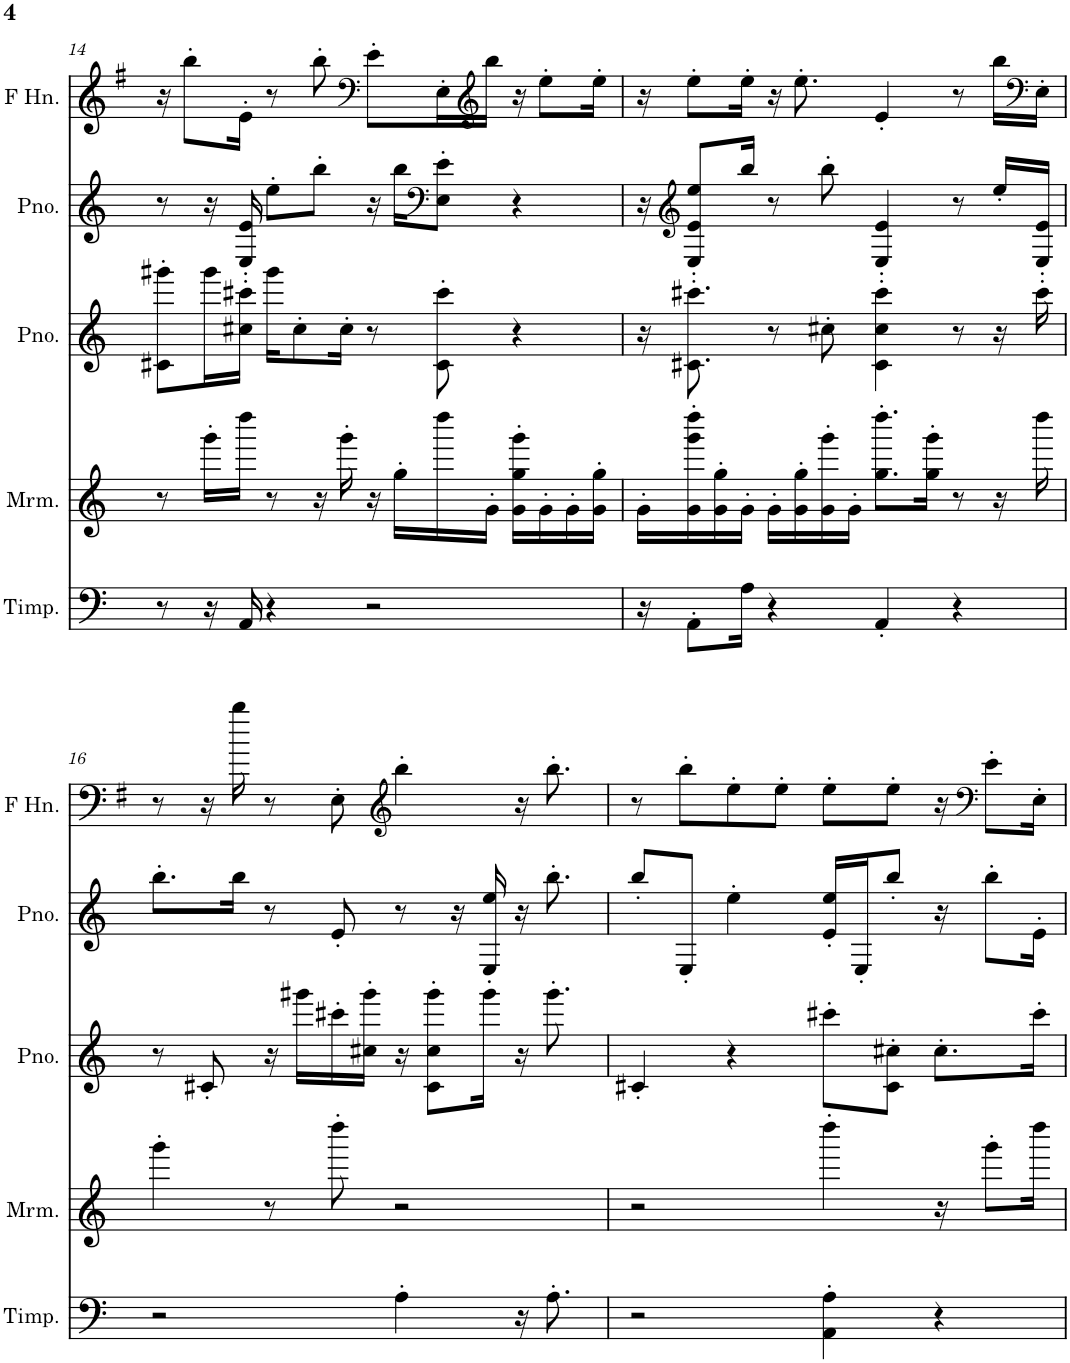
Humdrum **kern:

**kern	**kern	**kern	**kern	**kern
*part5	*part4	*part3	*part2	*part1
*staff5	*staff4	*staff3	*staff2	*staff1
*I"Timpani	*I"Marimba	*I"Piano	*I"Piano	*I"Horn in F
*I'Timp.	*I'Mrm.	*I'Pno.	*I'Pno.	*
!!LO:PB:g=z
*clefF4	*clefG2	*clefG2	*clefG2	*clefG2
*	*	*	*	*Trd4c7
*k[]	*k[]	*k[]	*k[]	*k[f#]
*M4/4	*M4/4	*M4/4	*M4/4	*M4/4
=14	=14	=14	=14	=14
8r	8r	8c#X\' 8ggg#X\'L	8r	16r
.	.	.	.	8bb'\L
16r	16ggg'\LL	16ggg#\L	16r	.
16AA/	16dddd\JJ	16cc#X\' 16ccc#X\'JJ	16E/' 16e/'	16e'\Jk
4r	8r	16ggg#\KL	8ee'\L	8r
.	.	8cc#'\	.	.
.	16r	.	8bb'\J	8bb'\
.	16ggg'\	16cc#'\Jk	.	.
*	*	*	*	*clefF4
2r	16r	8r	16r	8e'\L
.	16gg'\LL	.	16bb\KL	.
*	*	*	*clefF4	*
.	16dddd\	8c#\' 8ccc#\'	8E\' 8e\'J	16E'\L
*	*	*	*	*clefG2
.	16g'\JJ	.	.	16bb\JJ
.	16g\' 16gg\' 16ggg\'LL	4r	4r	16r
.	16g'\	.	.	8ee'\L
.	16g'\	.	.	.
.	16g\' 16gg\'JJ	.	.	16ee'\Jk
=15	=15	=15	=15	=15
16r	16g'\LL	16r	16r	16r
*	*	*	*clefG2	*
8AA'\L	16g\' 16ggg\' 16dddd\'	8.c#X\' 8.ccc#X\'	8E/' 8e/' 8ee/'L	8ee'\L
.	16g\' 16gg\'	.	.	.
16A\Jk	16g'\JJ	.	16bb/Jk	16ee'\Jk
4r	16g'\LL	8r	8r	16r
.	16g\' 16gg\'	.	.	8.ee'\
.	16g\' 16ggg\'	8cc#X'\	8bb'\	.
.	16g'\JJ	.	.	.
4AA'/	8.gg\' 8.dddd\'L	4c#\' 4cc#\' 4ccc#\'	4E/' 4e/'	4e'/
.	16gg\' 16ggg\'Jk	.	.	.
4r	8r	8r	8r	8r
.	16r	16r	16ee'/LL	16bb\LL
*	*	*	*	*clefF4
.	16dddd\	16ccc#'\	16E/' 16e/'JJ	16E'\JJ
!!LO:LB:g=z
=16	=16	=16	=16	=16
2r	4ggg'\	8r	8.bb'\L	8r
.	.	8c#X'/	.	16r
.	.	.	16bb\Jk	16bb\
.	8r	16r	8r	8r
.	.	16ggg#X\LL	.	.
.	8dddd'\	16ccc#X'\	8e'/	8E'\
.	.	16cc#X\' 16ggg#\'JJ	.	.
*	*	*	*	*clefG2
4A'\	2r	16r	8r	4bb'\
.	.	8c#\' 8cc#\' 8ggg#\'L	.	.
.	.	.	16r	.
.	.	16ggg#\Jk	16E/' 16ee/'	.
16r	.	16r	16r	16r
8.A'\	.	8.ggg#'\	8.bb'\	8.bb'\
=17	=17	=17	=17	=17
2r	2r	4c#X'/	8bb'/L	8r
.	.	.	8E'/J	8bb'\L
.	.	4r	4ee'\	8ee'\
.	.	.	.	8ee'\J
4AA\' 4A\'	4dddd'\	8ccc#X'\L	16e/' 16ee/'LL	8ee'\L
.	.	.	16E'/J	.
.	.	8c#\' 8cc#X\'J	8bb'/J	8ee'\J
4r	16r	8.cc#'\L	16r	16r
*	*	*	*	*clefF4
.	8ggg'\L	.	8bb'\L	8e'\L
.	16dddd\Jk	16ccc#'\Jk	16e'\Jk	16E'\Jk
=	=	=	=	=
*-	*-	*-	*-	*-
